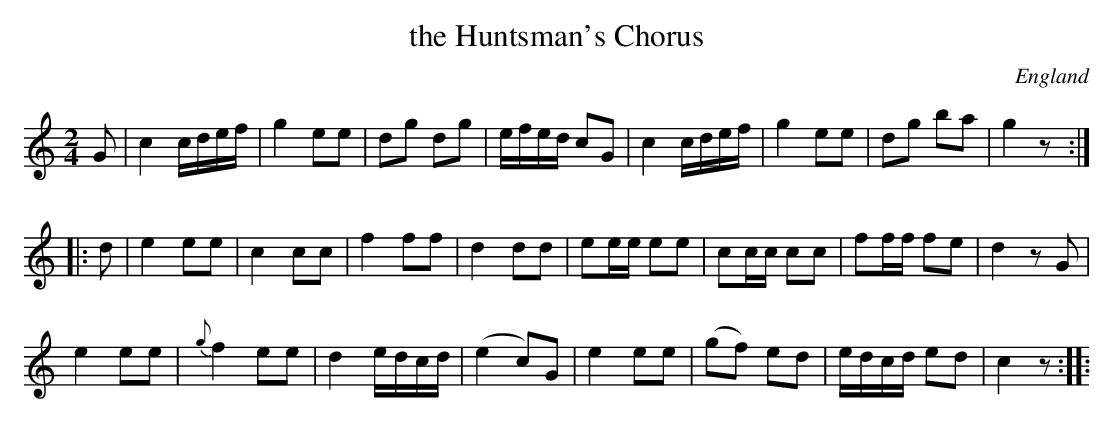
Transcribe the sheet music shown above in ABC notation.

X:1
T:the Huntsman's Chorus
L:1/8
M:2/4
O:England
K:C major
G | \
c2  c/d/e/f/ | g2    ee | dg dg | e/f/e/d/ cG | \
c2  c/d/e/f/ | g2    ee | dg ba | g2 z       ::
d | \
e2    ee | c2    cc | f2       ff | d2  dd | \
ee/e/ ee | cc/c/ cc | ff/f/    fe | d2  zG |
e2    ee | {g}f2 ee | d2 e/d/c/d/ | (e2 c)G | \
e2    ee | (gf)  ed | e/d/c/d/ ed | c2 z::
